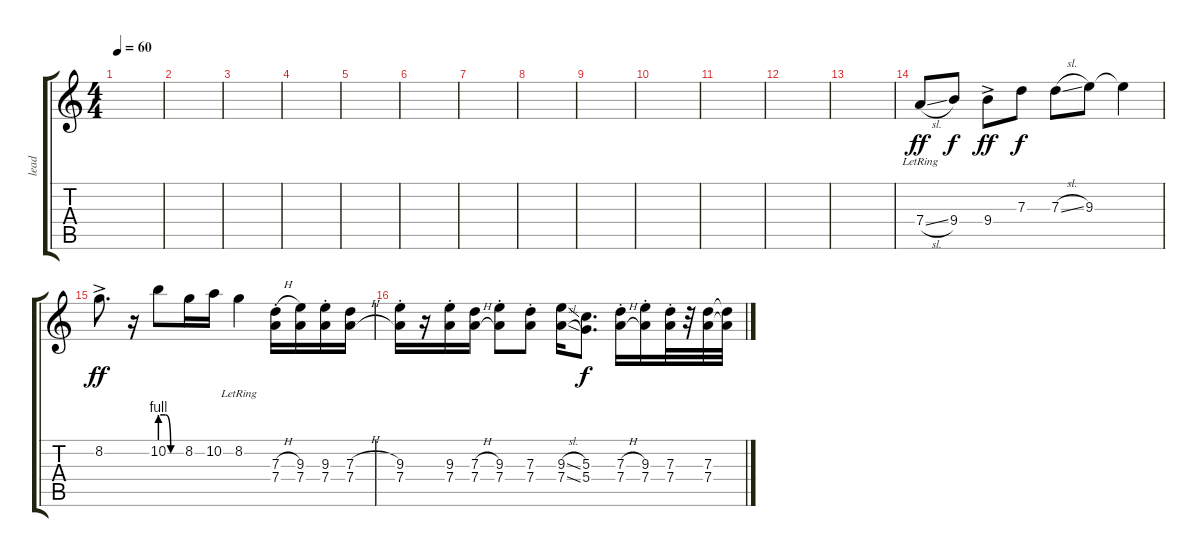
\track ("lead" "lead") {instrument electricguitarjazz}
\staff {score tabs}
\tuning (E4 B3 G3 D3 A2 E2) {hide}
\ts (4 4)
\tempo 60
\clef g2
\ks c
|
|
|
|
|
|
|
|
|
|
|
|
|
7.4{sl lr}.8{dy ff} 9.4.8{dy f} 9.4{ac}.8{dy ff} 7.3.8{dy f} 7.3{sl}.8 9.3.8 9.3{t}.4 |
8.2{ac}.8{d dy ff} r.16 10.2{be (custom 0 4 15 4 30 0 60 0)}.8 8.2.16 10.2.16 8.2{lr}.4 (7.3{h} 7.4{st}).16 (9.3 7.4).16 (9.3 7.4{st}).16 (7.3{h} 7.4{h}).16 |
(9.3 7.4{st}).16 r.16 (9.3 7.4{st}).16 (7.3{h} 7.4{h}).16 (9.3 7.4{st}).8 (7.3 7.4{st}).8 (9.3{sl} 7.4{sl}).16 (5.3 5.4).8{d dy f} (7.3{h} 7.4{h st}).16 (9.3 7.4{st}).16 (7.3 7.4{st}).32 r.32 (7.3 7.4).32 (7.3{t} 7.4{t}).32
